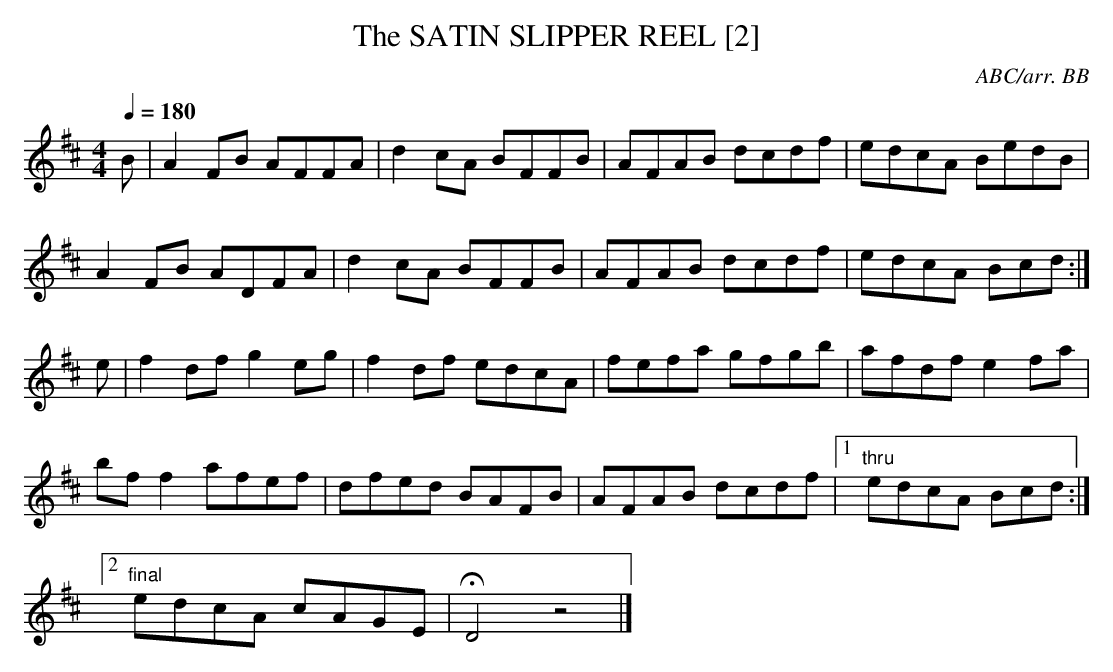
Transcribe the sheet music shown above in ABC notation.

X:1
T:SATIN SLIPPER REEL [2], The
C:ABC/arr. BB
Q:1/4=180
M:4/4
K:D
B|A2FB AFFA|d2cA BFFB|AFAB dcdf|edcA BedB|
A2FB ADFA|d2cA BFFB|AFAB dcdf|edcA Bcd :|
e|f2df g2eg|f2df edcA|fefa gfgb|afdf e2 fa|
bff2 afef|dfed BAFB|AFAB dcdf|1 "thru"edcA Bcd :|
[2 "final"edcA cAGE|HD4z4|]
